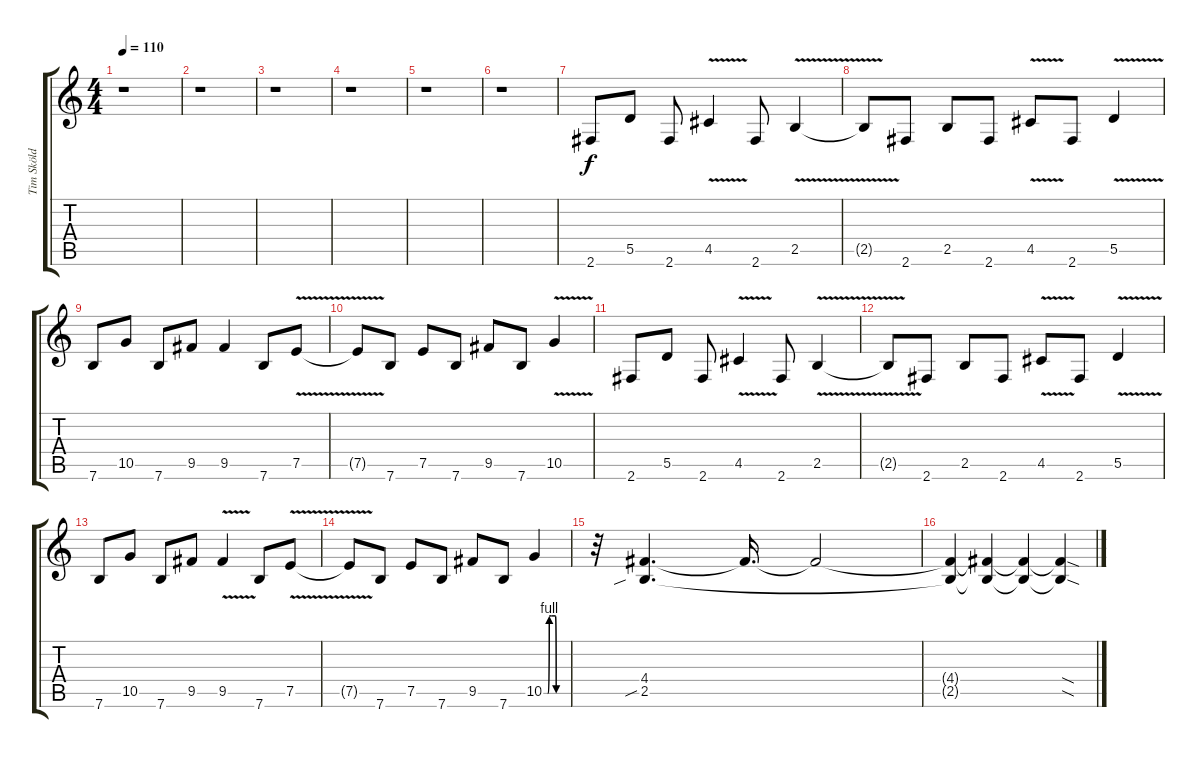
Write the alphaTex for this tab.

\track ("Tim Sköld II" "Tim Sköld ") {instrument distortionguitar}
\staff {score tabs}
\tuning (E4 B3 G3 D3 A2 E2) {hide}
\ts (4 4)
\tempo 110
\clef g2
\ks c
r.1{dy mp} |
r.1 |
r.1 |
r.1 |
r.1 |
r.1 |
2.6.8{dy f} 5.5.8 2.6.8 4.5{v}.4 2.6.8 2.5{v}.4 |
2.5{t}.8 2.6.8 2.5.8 2.6.8 4.5{v}.8 2.6.8 5.5{v}.4 |
7.6.8 10.5.8 7.6.8 9.5.8 9.5.4 7.6.8 7.5{v}.8 |
7.5{t}.8 7.6.8 7.5.8 7.6.8 9.5.8 7.6.8 10.5{v}.4 |
2.6.8 5.5.8 2.6.8 4.5{v}.4 2.6.8 2.5{v}.4 |
2.5{t}.8 2.6.8 2.5.8 2.6.8 4.5{v}.8 2.6.8 5.5{v}.4 |
7.6.8 10.5.8 7.6.8 9.5.8 9.5{v}.4 7.6.8 7.5{v}.8 |
7.5{t}.8 7.6.8 7.5.8 7.6.8 9.5.8 7.6.8 10.5{be (custom 0 0 10 0 14 4 20 4 30 4 32 0 38 0 41 0 46 0 60 0)}.4 |
r.32 (4.4 2.5{sib}).4{d} 4.4{t}.16{d} 4.4{t}.2 |
(4.4{t} 2.5{t}).4 (4.4{t} 2.5{t}).4 (4.4{t} 2.5{t}).4 (4.4{sod t} 2.5{sod t}).4
